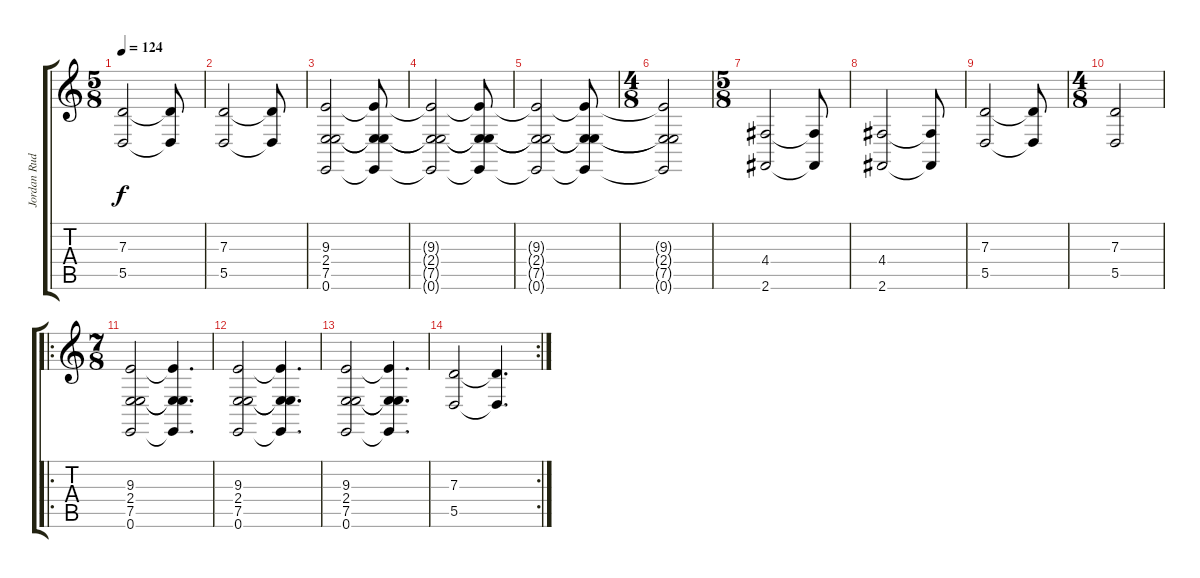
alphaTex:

\track ("Jordan Rudess Strings" "Jordan Rud") {instrument stringensemble1}
\staff {score tabs}
\tuning (E4 B3 G3 D3 A2 E2) {hide}
\ts (5 8)
\tempo 124
\clef g2
\ks c
(7.3 5.5).2{dy f} (7.3{t} 5.5{t}).8 |
(7.3 5.5).2 (7.3{t} 5.5{t}).8 |
(9.3 2.4 7.5 0.6).2 (9.3{t} 2.4{t} 7.5{t} 0.6{t}).8 |
(9.3{t} 2.4{t} 7.5{t} 0.6{t}).2 (9.3{t} 2.4{t} 7.5{t} 0.6{t}).8 |
(9.3{t} 2.4{t} 7.5{t} 0.6{t}).2 (9.3{t} 2.4{t} 7.5{t} 0.6{t}).8 |
\ts (4 8)
(9.3{t} 2.4{t} 7.5{t} 0.6{t}).2 |
\ts (5 8)
(4.4 2.6).2 (4.4{t} 2.6{t}).8 |
(4.4 2.6).2 (4.4{t} 2.6{t}).8 |
(7.3 5.5).2 (7.3{t} 5.5{t}).8 |
\ts (4 8)
(7.3 5.5).2 |
\ro
\ts (7 8)
(9.3 2.4 7.5 0.6).2 (9.3{t} 2.4{t} 7.5{t} 0.6{t}).4{d} |
(9.3 2.4 7.5 0.6).2 (9.3{t} 2.4{t} 7.5{t} 0.6{t}).4{d} |
(9.3 2.4 7.5 0.6).2 (9.3{t} 2.4{t} 7.5{t} 0.6{t}).4{d} |
\rc 2
(7.3 5.5).2 (7.3{t} 5.5{t}).4{d}
